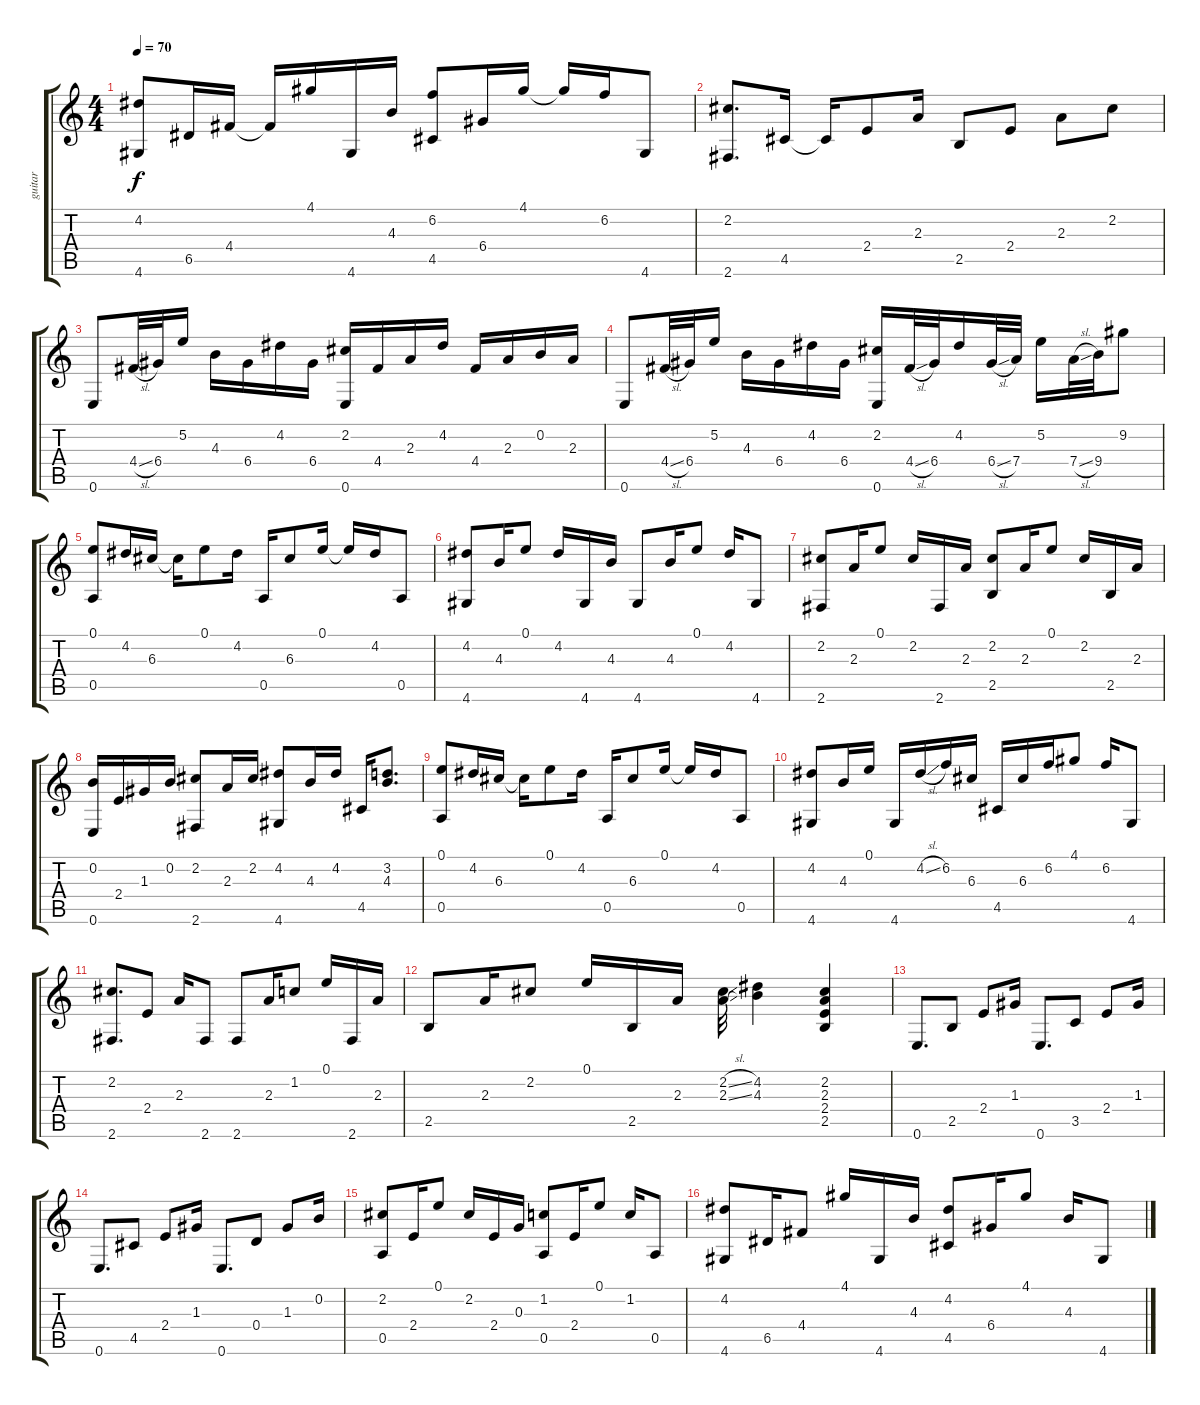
\track ("guitar" "guitar") {instrument acousticguitarsteel}
\staff {score tabs}
\tuning (E4 B3 G3 D3 A2 E2) {hide}
\ts (4 4)
\tempo 70
\clef g2
\ks c
(4.2 4.6).8{dy f} 6.5.16 4.4.16 4.4{t}.16 4.1.16 4.6.16 4.3.16 (6.2 4.5).8 6.4.16 4.1.16 4.1{t}.16 6.2.16 4.6.8 |
(2.2 2.6).8{d} 4.5.16 4.5{t}.16 2.4.8 2.3.16 2.5.8 2.4.8 2.3.8 2.2.8 |
0.6.8 4.4{sl}.32 6.4.32 5.2.16 4.3.16 6.4.16 4.2.16 6.4.16 (2.2 0.6).16 4.4.16 2.3.16 4.2.16 4.4.16 2.3.16 0.2.16 2.3.16 |
0.6.8 4.4{sl}.32 6.4.32 5.2.16 4.3.16 6.4.16 4.2.16 6.4.16 (2.2 0.6).16 4.4{sl}.32 6.4.32 4.2.16 6.4{sl}.32 7.4.32 5.2.16 7.4{sl}.32 9.4.32 9.2.8 |
(0.1 0.5).8 4.2.16 6.3.16 6.3{t}.16 0.1.8 4.2.16 0.5.16 6.3.8 0.1.16 0.1{t}.16 4.2.16 0.5.8 |
(4.2 4.6).8 4.3.16 0.1.8 4.2.16 4.6.16 4.3.16 4.6.8 4.3.16 0.1.8 4.2.16 4.6.8 |
(2.2 2.6).8 2.3.16 0.1.8 2.2.16 2.6.16 2.3.16 (2.2 2.5).8 2.3.16 0.1.8 2.2.16 2.5.16 2.3.16 |
(0.2 0.6).16 2.4.16 1.3.16 0.2.16 (2.2 2.6).8 2.3.16 2.2.16 (4.2 4.6).8 4.3.16 4.2.16 4.5.16 (3.2 4.3).8{d} |
(0.1 0.5).8 4.2.16 6.3.16 6.3{t}.16 0.1.8 4.2.16 0.5.16 6.3.8 0.1.16 0.1{t}.16 4.2.16 0.5.8 |
(4.2 4.6).8 4.3.16 0.1.16 4.6.16 4.2{sl}.16 6.2.16 6.3.16 4.5.16 6.3.16 6.2.16 4.1.8 6.2.16 4.6.8 |
(2.2 2.6).8{d} 2.4.8 2.3.16 2.6.8 2.6.8 2.3.16 1.2.8 0.1.16 2.6.16 2.3.16 |
2.5.8 2.3.16 2.2.8 0.1.16 2.5.16 2.3.16 (2.2{sl} 2.3{sl}).32 (4.2 4.3).4 (2.2 2.3 2.4 2.5).4 |
0.6.8{d} 2.5.8 2.4.8 1.3.16 0.6.8{d} 3.5.8 2.4.8 1.3.16 |
0.6.8{d} 4.5.8 2.4.8 1.3.16 0.6.8{d} 0.4.8 1.3.8 0.2.16 |
(2.2 0.5).8 2.4.16 0.1.8 2.2.16 2.4.16 0.3.16 (1.2 0.5).8 2.4.16 0.1.8 1.2.16 0.5.8 |
(4.2 4.6).8 6.5.16 4.4.8 4.1.16 4.6.16 4.3.16 (4.2 4.5).8 6.4.16 4.1.8 4.3.16 4.6.8
